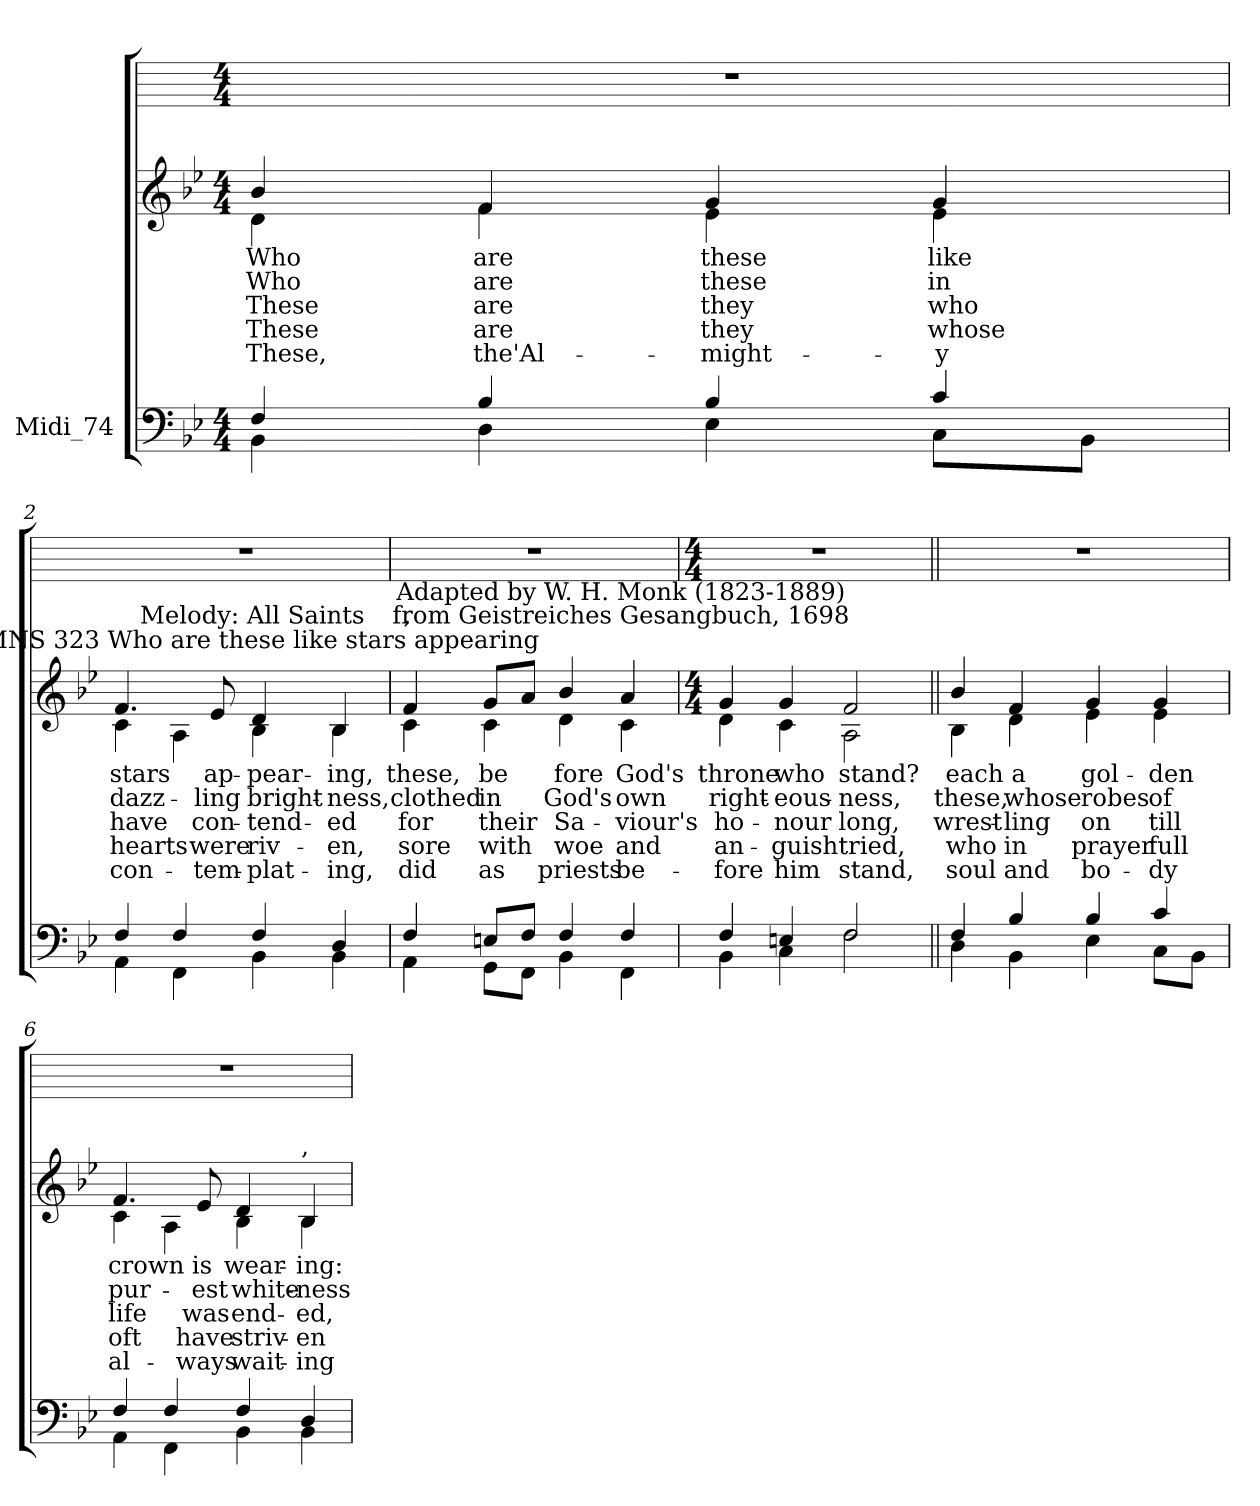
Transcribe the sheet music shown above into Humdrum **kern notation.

**kern	**kern	**text	**text	**text	**text	**text	**kern
*part3	*part2	*part2	*part2	*part2	*part2	*part2	*part1
*staff3	*staff2	*staff2	*staff2	*staff2	*staff2	*staff2	*staff1
*I"Midi_74	*	*	*	*	*	*	*
*clefF4	*clefG2	*	*	*	*	*	*
*k[b-e-]	*k[b-e-]	*	*	*	*	*	*
*B-:	*B-:	*	*	*	*	*	*
*M4/4	*M4/4	*	*	*	*	*	*M4/4
=1	=1	=1	=1	=1	=1	=1	=1
*^	*	*	*	*	*	*	*
!	!	!LO:TX:a:cj:t=H. T. Schenck (1656-1727),\ntr. Frances E. Cox (1812-1897)	!	!	!	!	!	!
!	!	!	!LO:LY:b	!LO:LY:b	!LO:LY:b	!LO:LY:b	!LO:LY:b	!
*	*	*^	*	*	*	*	*	*
4F/	4BB-\	4b-/	4d\	Who	Who	These	These	These,	1r
!	!	!	!	!LO:LY:b	!LO:LY:b	!LO:LY:b	!LO:LY:b	!LO:LY:b	!
4B-	4D\	4f/	4f\	are	are	are	are	the'Al-	.
!	!	!	!	!LO:LY:b	!LO:LY:b	!LO:LY:b	!LO:LY:b	!LO:LY:b	!
4B-	4E-\	4g/	4e-\	-these	these	they	they	might-	.
!	!	!	!	!LO:LY:b	!LO:LY:b	!LO:LY:b	!LO:LY:b	!LO:LY:b	!
4c	8C\L	4g/	4e-\	-like	in	who	whose	y	.
.	8BB-\J	.	.	.	.	.	.	.	.
=2	=2	=2	=2	=2	=2	=2	=2	=2	=2
!	!	!	!	!LO:LY:b	!LO:LY:b	!LO:LY:b	!LO:LY:b	!LO:LY:b	!
4F/	4AA\	4.f/	4c\	stars	dazz-	-have	hearts	con-	1r
4F/	4FF\	.	4A	.	.	.	.	.	.
!	!	!	!	!LO:LY:b	!LO:LY:b	!LO:LY:b	!LO:LY:b	!LO:LY:b	!
.	.	8e-/	.	-ap-	-ling	con-	-were	tem-	.
!	!	!LO:TX:a:cj:t=AMNS 323 Who are these like stars appearing	!	!	!	!	!	!	!
!	!	!LO:TX:a:cj:t=Melody&colon; All Saints	!	!	!	!	!	!	!
!	!	!	!	!LO:LY:b	!LO:LY:b	!LO:LY:b	!LO:LY:b	!LO:LY:b	!
4F/	4BB-\	4d/	4B-	-pear-	-bright-	-tend-	-riv-	-plat-	.
!	!	!	!	!LO:LY:b	!LO:LY:b	!LO:LY:b	!LO:LY:b	!LO:LY:b	!
4D/	4BB-\	4B-/	4B-	-ing,	ness,	ed	en,	ing,	.
=3	=3	=3	=3	=3	=3	=3	=3	=3	=3
!	!	!LO:TX:a:t=,	!	!	!	!	!	!	!
!	!	!	!	!LO:LY:b	!LO:LY:b	!LO:LY:b	!LO:LY:b	!LO:LY:b	!
4F/	4AA\	4f/	4c\	these,	clothed	for	sore	did	1r
!	!	!	!	!LO:LY:b	!LO:LY:b	!LO:LY:b	!LO:LY:b	!LO:LY:b	!
8En/L	8GG\L	8g/L	4c\	be	in	their	with	as	.
8F/J	8FF\J	8a/J	.	.	.	.	.	.	.
!	!	!	!	!LO:LY:b	!LO:LY:b	!LO:LY:b	!LO:LY:b	!LO:LY:b	!
4F/	4BB-\	4b-/	4d\	fore	God's	Sa-	-woe	priests	.
!	!	!LO:TX:a:cj:t=Adapted by W. H. Monk (1823-1889)\nfrom Geistreiches Gesangbuch, 1698	!	!	!	!	!	!	!
!	!	!	!	!LO:LY:b	!LO:LY:b	!LO:LY:b	!LO:LY:b	!LO:LY:b	!
4F/	4FF\	4a/	4c\	God's	own	viour's	and	be-	.
!!LO:LB:g=z
=4	=4	=4	=4	=4	=4	=4	=4	=4	=4
*	*	*M4/4	*	*	*	*	*	*	*M4/4
!	!	!	!	!LO:LY:b	!LO:LY:b	!LO:LY:b	!LO:LY:b	!LO:LY:b	!
4F/	4BB-\	4g/	4d\	-throne	right-	-ho-	-an-	-fore	1r
!	!	!	!	!LO:LY:b	!LO:LY:b	!LO:LY:b	!LO:LY:b	!LO:LY:b	!
4En/	4C\	4g/	4c\	who	eous-	-nour	guish	him	.
!	!	!	!	!LO:LY:b	!LO:LY:b	!LO:LY:b	!LO:LY:b	!LO:LY:b	!
2F/	2F\	2f/	2A	stand?	ness,	long,	tried,	stand,	.
=5||	=5||	=5||	=5||	=5||	=5||	=5||	=5||	=5||	=5||
!	!	!	!	!LO:LY:b	!LO:LY:b	!LO:LY:b	!LO:LY:b	!LO:LY:b	!
4F/	4D\	4b-/	4B-	each	these,	wrest-	-who	soul	1r
!	!	!	!	!LO:LY:b	!LO:LY:b	!LO:LY:b	!LO:LY:b	!LO:LY:b	!
4B-	4BB-\	4f/	4d\	a	whose	ling	in	and	.
!	!	!	!	!LO:LY:b	!LO:LY:b	!LO:LY:b	!LO:LY:b	!LO:LY:b	!
4B-	4E-\	4g/	4e-\	gol-	-robes	on	prayer	bo-	.
!	!	!	!	!LO:LY:b	!LO:LY:b	!LO:LY:b	!LO:LY:b	!LO:LY:b	!
4c	8C\L	4g/	4e-\	-den	of	till	full	dy	.
.	8BB-\J	.	.	.	.	.	.	.	.
=6	=6	=6	=6	=6	=6	=6	=6	=6	=6
!	!	!	!	!LO:LY:b	!LO:LY:b	!LO:LY:b	!LO:LY:b	!LO:LY:b	!
4F/	4AA\	4.f/	4c\	crown	pur-	-life	oft	al-	1r
4F/	4FF\	.	4A	.	.	.	.	.	.
!	!	!	!	!LO:LY:b	!LO:LY:b	!LO:LY:b	!LO:LY:b	!LO:LY:b	!
.	.	8e-/	.	-is	est	was	have	ways	.
!	!	!	!	!LO:LY:b	!LO:LY:b	!LO:LY:b	!LO:LY:b	!LO:LY:b	!
4F/	4BB-\	4d/	4B-\	wear-	-white-	-end-	-striv-	-wait-	.
!	!	!LO:TX:a:t=,	!	!	!	!	!	!	!
!	!	!	!	!LO:LY:b	!LO:LY:b	!LO:LY:b	!LO:LY:b	!LO:LY:b	!
4D/	4BB-\	4B-/	4B-\	-ing:	ness	ed,	en	ing	.
*v	*v	*	*	*	*	*	*	*	*
*	*v	*v	*	*	*	*	*	*
=	=	=	=	=	=	=	=
*-	*-	*-	*-	*-	*-	*-	*-
